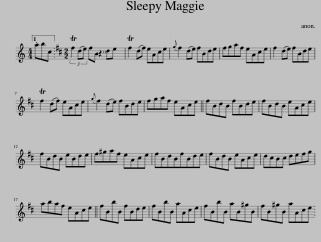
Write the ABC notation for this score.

X:1
L:1/8
M:4/4
I:linebreak $
K:C
V:1 treble
V:1
 .abc ||[K:D][M:2/2] (3Tf2 (de) fB de x/12 | Tf2 (df) eAce |{g} f2 (de) fBde | fgaf eAce | %5
 f2 (de) fBde |$ Tf2 (df) eAce |{g} f2 (de) fBde | fgaf eAce || fBdB fBde | %10
 fBdB eAce |$ fBdB eBde | f^gaf eAce | fBdBfBde | fBdB eAce | %15
 dcBc defg |$ abaf eAce || fBbB fBde | fBbB aAce | fBbB aB^gB | %20
 fB^gB aAce | %21
